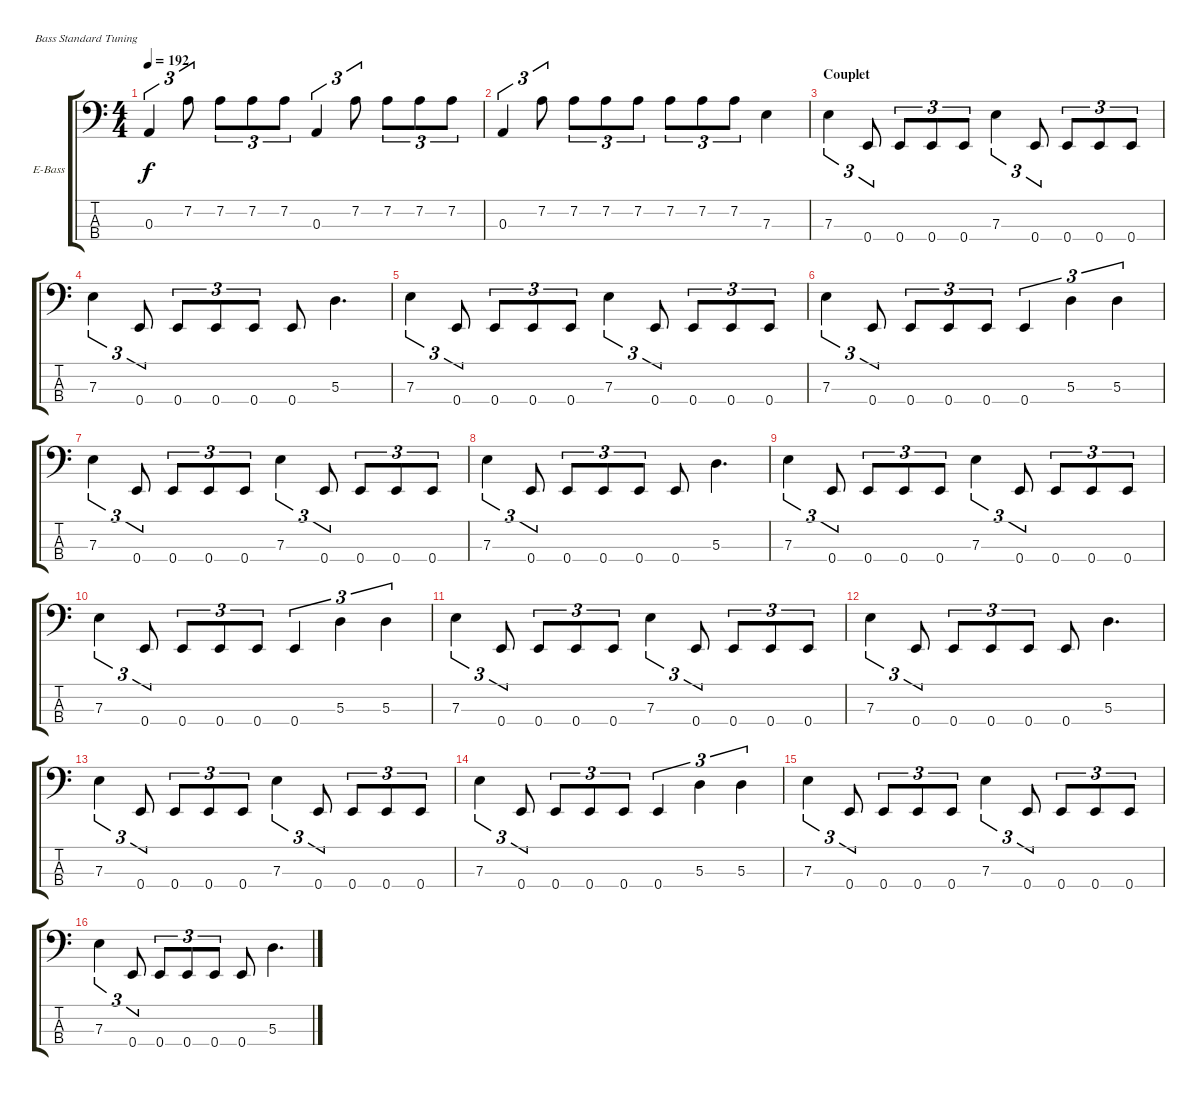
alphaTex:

\bracketExtendMode groupsimilarinstruments
\firstSystemTrackNameOrientation horizontal
\otherSystemsTrackNameOrientation horizontal
\track ("Bass" "E-Bass") {instrument electricbassfinger}
\staff {score tabs}
\tuning (G2 D2 A1 E1)
\ts (4 4)
\tempo 192
\clef f4
\ks c
0.3.4{tu (3 2) dy f} 7.2.8{tu (3 2)} 7.2.8{tu (3 2)} 7.2.8{tu (3 2)} 7.2.8{tu (3 2)} 0.3.4{tu (3 2)} 7.2.8{tu (3 2)} 7.2.8{tu (3 2)} 7.2.8{tu (3 2)} 7.2.8{tu (3 2)} |
0.3.4{tu (3 2)} 7.2.8{tu (3 2)} 7.2.8{tu (3 2)} 7.2.8{tu (3 2)} 7.2.8{tu (3 2)} 7.2.8{tu (3 2)} 7.2.8{tu (3 2)} 7.2.8{tu (3 2)} 7.3.4 |
\section ("" "Couplet")
7.3.4{tu (3 2)} 0.4.8{tu (3 2)} 0.4.8{tu (3 2)} 0.4.8{tu (3 2)} 0.4.8{tu (3 2)} 7.3.4{tu (3 2)} 0.4.8{tu (3 2)} 0.4.8{tu (3 2)} 0.4.8{tu (3 2)} 0.4.8{tu (3 2)} |
7.3.4{tu (3 2)} 0.4.8{tu (3 2)} 0.4.8{tu (3 2)} 0.4.8{tu (3 2)} 0.4.8{tu (3 2)} 0.4.8 5.3.4{d} |
7.3.4{tu (3 2)} 0.4.8{tu (3 2)} 0.4.8{tu (3 2)} 0.4.8{tu (3 2)} 0.4.8{tu (3 2)} 7.3.4{tu (3 2)} 0.4.8{tu (3 2)} 0.4.8{tu (3 2)} 0.4.8{tu (3 2)} 0.4.8{tu (3 2)} |
7.3.4{tu (3 2)} 0.4.8{tu (3 2)} 0.4.8{tu (3 2)} 0.4.8{tu (3 2)} 0.4.8{tu (3 2)} 0.4.4{tu (3 2)} 5.3.4{tu (3 2)} 5.3.4{tu (3 2)} |
7.3.4{tu (3 2)} 0.4.8{tu (3 2)} 0.4.8{tu (3 2)} 0.4.8{tu (3 2)} 0.4.8{tu (3 2)} 7.3.4{tu (3 2)} 0.4.8{tu (3 2)} 0.4.8{tu (3 2)} 0.4.8{tu (3 2)} 0.4.8{tu (3 2)} |
7.3.4{tu (3 2)} 0.4.8{tu (3 2)} 0.4.8{tu (3 2)} 0.4.8{tu (3 2)} 0.4.8{tu (3 2)} 0.4.8 5.3.4{d} |
7.3.4{tu (3 2)} 0.4.8{tu (3 2)} 0.4.8{tu (3 2)} 0.4.8{tu (3 2)} 0.4.8{tu (3 2)} 7.3.4{tu (3 2)} 0.4.8{tu (3 2)} 0.4.8{tu (3 2)} 0.4.8{tu (3 2)} 0.4.8{tu (3 2)} |
7.3.4{tu (3 2)} 0.4.8{tu (3 2)} 0.4.8{tu (3 2)} 0.4.8{tu (3 2)} 0.4.8{tu (3 2)} 0.4.4{tu (3 2)} 5.3.4{tu (3 2)} 5.3.4{tu (3 2)} |
7.3.4{tu (3 2)} 0.4.8{tu (3 2)} 0.4.8{tu (3 2)} 0.4.8{tu (3 2)} 0.4.8{tu (3 2)} 7.3.4{tu (3 2)} 0.4.8{tu (3 2)} 0.4.8{tu (3 2)} 0.4.8{tu (3 2)} 0.4.8{tu (3 2)} |
7.3.4{tu (3 2)} 0.4.8{tu (3 2)} 0.4.8{tu (3 2)} 0.4.8{tu (3 2)} 0.4.8{tu (3 2)} 0.4.8 5.3.4{d} |
7.3.4{tu (3 2)} 0.4.8{tu (3 2)} 0.4.8{tu (3 2)} 0.4.8{tu (3 2)} 0.4.8{tu (3 2)} 7.3.4{tu (3 2)} 0.4.8{tu (3 2)} 0.4.8{tu (3 2)} 0.4.8{tu (3 2)} 0.4.8{tu (3 2)} |
7.3.4{tu (3 2)} 0.4.8{tu (3 2)} 0.4.8{tu (3 2)} 0.4.8{tu (3 2)} 0.4.8{tu (3 2)} 0.4.4{tu (3 2)} 5.3.4{tu (3 2)} 5.3.4{tu (3 2)} |
7.3.4{tu (3 2)} 0.4.8{tu (3 2)} 0.4.8{tu (3 2)} 0.4.8{tu (3 2)} 0.4.8{tu (3 2)} 7.3.4{tu (3 2)} 0.4.8{tu (3 2)} 0.4.8{tu (3 2)} 0.4.8{tu (3 2)} 0.4.8{tu (3 2)} |
7.3.4{tu (3 2)} 0.4.8{tu (3 2)} 0.4.8{tu (3 2)} 0.4.8{tu (3 2)} 0.4.8{tu (3 2)} 0.4.8 5.3.4{d}
